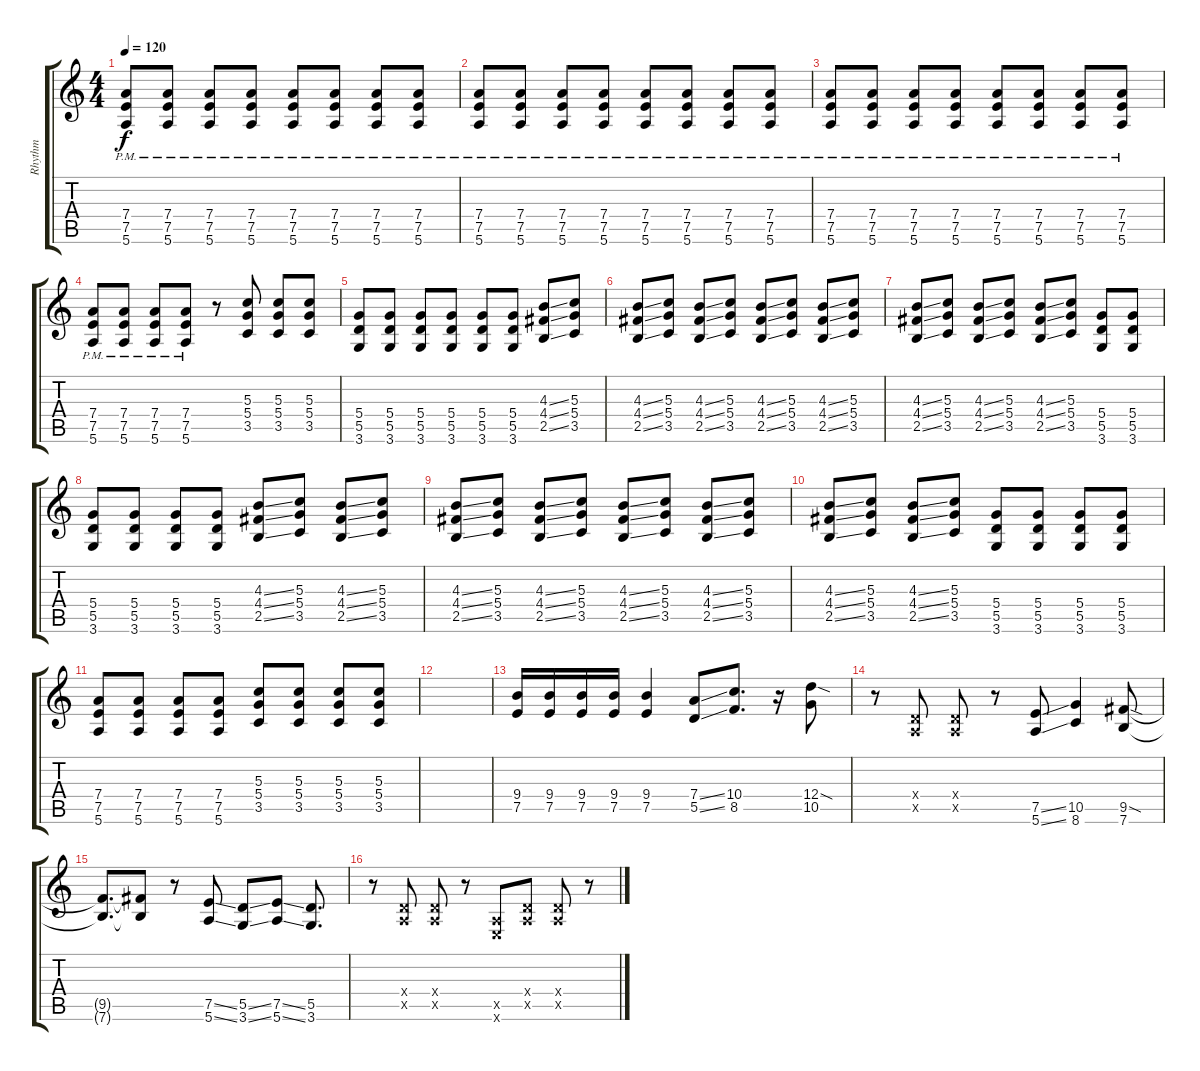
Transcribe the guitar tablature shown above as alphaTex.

\track ("Rhythm" "Rhythm") {instrument electricguitarjazz}
\staff {score tabs}
\tuning (E4 B3 G3 D3 A2 E2) {hide}
\ts (4 4)
\tempo 120
\clef g2
\ks c
(7.4 7.5 5.6{pm}).8{dy f} (7.4 7.5 5.6{pm}).8 (7.4 7.5 5.6{pm}).8 (7.4 7.5 5.6{pm}).8 (7.4 7.5 5.6{pm}).8 (7.4 7.5 5.6{pm}).8 (7.4 7.5 5.6{pm}).8 (7.4 7.5 5.6{pm}).8 |
(7.4 7.5 5.6{pm}).8 (7.4 7.5 5.6{pm}).8 (7.4 7.5 5.6{pm}).8 (7.4 7.5 5.6{pm}).8 (7.4 7.5 5.6{pm}).8 (7.4 7.5 5.6{pm}).8 (7.4 7.5 5.6{pm}).8 (7.4 7.5 5.6{pm}).8 |
(7.4 7.5 5.6{pm}).8 (7.4 7.5 5.6{pm}).8 (7.4 7.5 5.6{pm}).8 (7.4 7.5 5.6{pm}).8 (7.4 7.5 5.6{pm}).8 (7.4 7.5 5.6{pm}).8 (7.4 7.5 5.6{pm}).8 (7.4 7.5 5.6{pm}).8 |
(7.4 7.5 5.6{pm}).8 (7.4 7.5 5.6{pm}).8 (7.4 7.5 5.6{pm}).8 (7.4 7.5 5.6{pm}).8 r.8 (5.3 5.4 3.5).8 (5.3 5.4 3.5).8 (5.3 5.4 3.5).8 |
(5.4 5.5 3.6).8 (5.4 5.5 3.6).8 (5.4 5.5 3.6).8 (5.4 5.5 3.6).8 (5.4 5.5 3.6).8 (5.4 5.5 3.6).8 (4.3{ss} 4.4{ss} 2.5{ss}).8 (5.3 5.4 3.5).8 |
(4.3{ss} 4.4{ss} 2.5{ss}).8 (5.3 5.4 3.5).8 (4.3{ss} 4.4{ss} 2.5{ss}).8 (5.3 5.4 3.5).8 (4.3{ss} 4.4{ss} 2.5{ss}).8 (5.3 5.4 3.5).8 (4.3{ss} 4.4{ss} 2.5{ss}).8 (5.3 5.4 3.5).8 |
(4.3{ss} 4.4{ss} 2.5{ss}).8 (5.3 5.4 3.5).8 (4.3{ss} 4.4{ss} 2.5{ss}).8 (5.3 5.4 3.5).8 (4.3{ss} 4.4{ss} 2.5{ss}).8 (5.3 5.4 3.5).8 (5.4 5.5 3.6).8 (5.4 5.5 3.6).8 |
(5.4 5.5 3.6).8 (5.4 5.5 3.6).8 (5.4 5.5 3.6).8 (5.4 5.5 3.6).8 (4.3{ss} 4.4{ss} 2.5{ss}).8 (5.3 5.4 3.5).8 (4.3{ss} 4.4{ss} 2.5{ss}).8 (5.3 5.4 3.5).8 |
(4.3{ss} 4.4{ss} 2.5{ss}).8 (5.3 5.4 3.5).8 (4.3{ss} 4.4{ss} 2.5{ss}).8 (5.3 5.4 3.5).8 (4.3{ss} 4.4{ss} 2.5{ss}).8 (5.3 5.4 3.5).8 (4.3{ss} 4.4{ss} 2.5{ss}).8 (5.3 5.4 3.5).8 |
(4.3{ss} 4.4{ss} 2.5{ss}).8 (5.3 5.4 3.5).8 (4.3{ss} 4.4{ss} 2.5{ss}).8 (5.3 5.4 3.5).8 (5.4 5.5 3.6).8 (5.4 5.5 3.6).8 (5.4 5.5 3.6).8 (5.4 5.5 3.6).8 |
(7.4 7.5 5.6).8 (7.4 7.5 5.6).8 (7.4 7.5 5.6).8 (7.4 7.5 5.6).8 (5.3 5.4 3.5).8 (5.3 5.4 3.5).8 (5.3 5.4 3.5).8 (5.3 5.4 3.5).8 |
|
(9.4 7.5).16 (9.4 7.5).16 (9.4 7.5).16 (9.4 7.5).16 (9.4 7.5).4 (7.4{ss} 5.5{ss}).8 (10.4 8.5).8{d} r.16 (12.4{sod} 10.5).8 |
r.8 (0.4{x} 0.5{x}).8 (0.4{x} 0.5{x}).8 r.8 (7.5{ss} 5.6{ss}).8 (10.5 8.6).4 (9.5{sod} 7.6).8 |
(9.5{t} 7.6{t}).8{d} (9.5{t} 7.6{t}).8 r.8 (7.5{ss} 5.6{ss}).8 (5.5{ss} 3.6{ss}).8 (7.5{ss} 5.6{ss}).8 (5.5 3.6).8{d} |
r.8 (0.4{x} 0.5{x}).8 (0.4{x} 0.5{x}).8 r.8 (0.5{x} 0.6{x}).8 (0.4{x} 0.5{x}).8 (0.4{x} 0.5{x}).8 r.8
